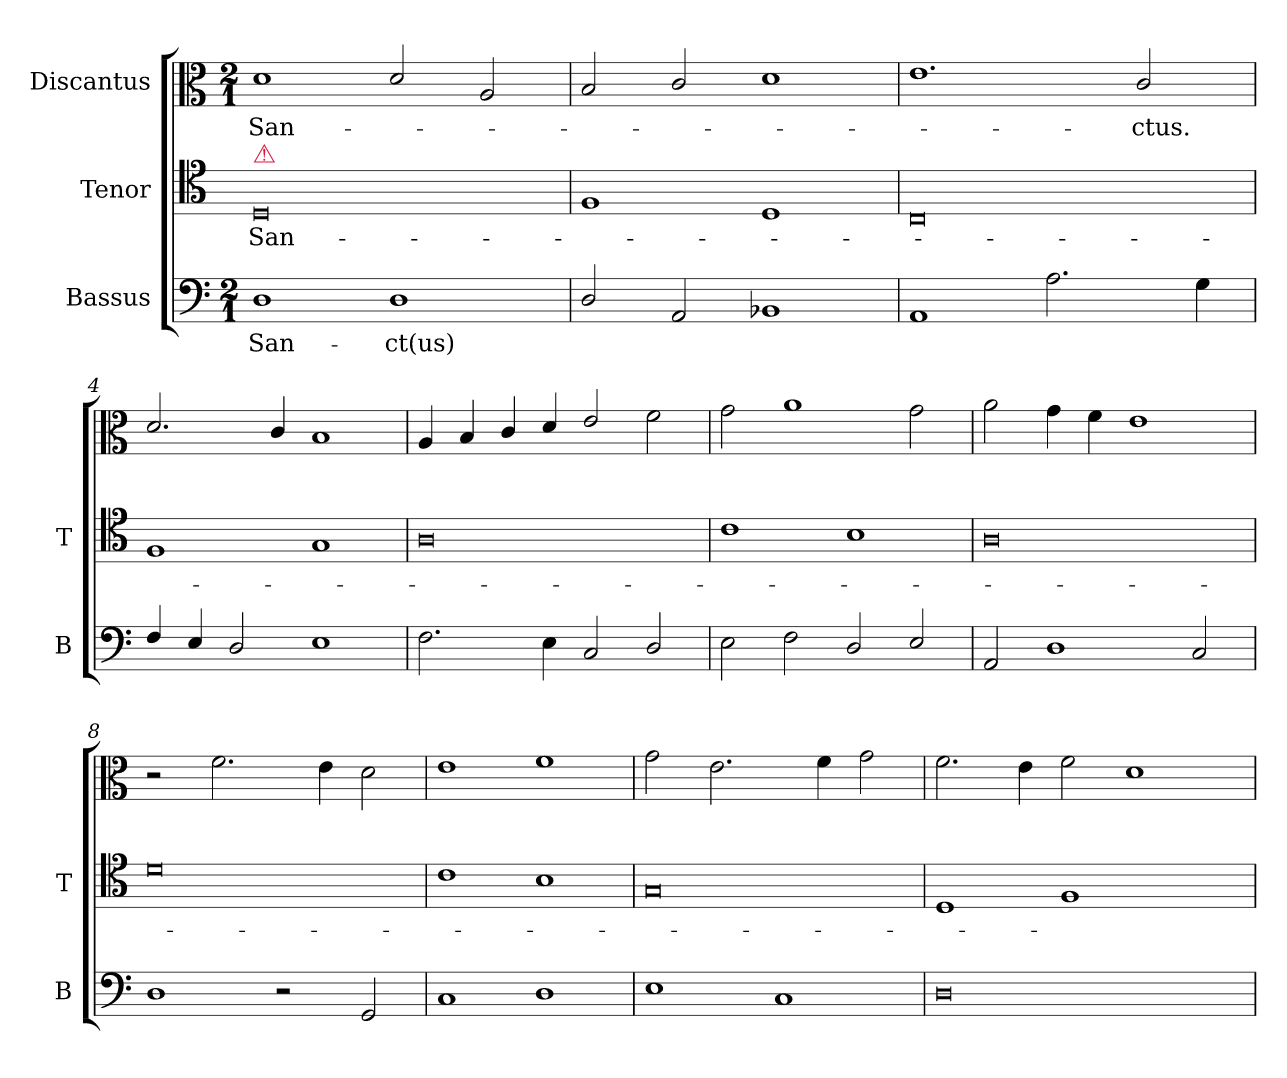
**kern	**text	**kern	**text	**kern	**text
*part3	*part3	*part2	*part2	*part1	*part1
*staff3	*staff3	*staff2	*staff2	*staff1	*staff1
*I"Bassus	*	*I"Tenor	*	*I"Discantus	*
*I'B	*	*I'T	*	*	*
*clefF4	*	*clefC4	*	*clefC3	*
*k[]	*	*k[]	*	*k[]	*
*D:dor	*	*D:dor	*	*D:dor	*
*M2/1	*	*	*	*M2/1	*
=1	=1	=1	=1	=1	=1
!	!	!LO:TX:a:color=crimson:t=⚠	!	!	!
1D	San-	0D	San-	1d	San-
1D	-ct(us)	.	.	2d/	.
.	.	.	.	2A/	.
=2	=2	=2	=2	=2	=2
2D/	.	1F	.	2B/	.
2AA/	.	.	.	2c/	.
1BB-X	.	1D	.	1d	.
=3	=3	=3	=3	=3	=3
1AA	.	0C	.	1.e	.
2.A\	.	.	.	.	.
.	.	.	.	2c/	-ctus.
4G\	.	.	.	.	.
=4	=4	=4	=4	=4	=4
4F/	.	1F	.	2.d/	.
4E/	.	.	.	.	.
2D/	.	.	.	.	.
.	.	.	.	4c/	.
1E	.	1G	.	1B	.
=5	=5	=5	=5	=5	=5
2.F\	.	0A	.	4A/	.
.	.	.	.	4B/	.
.	.	.	.	4c/	.
4E\	.	.	.	4d/	.
2C/	.	.	.	2e/	.
2D/	.	.	.	2f\	.
=6	=6	=6	=6	=6	=6
2E\	.	1c	.	2g\	.
2F\	.	.	.	1a	.
2D/	.	1B	.	.	.
2E/	.	.	.	2g\	.
=7	=7	=7	=7	=7	=7
2AA/	.	0A	.	2a\	.
1D	.	.	.	4g\	.
.	.	.	.	4f\	.
.	.	.	.	1e	.
2C/	.	.	.	.	.
=8	=8	=8	=8	=8	=8
1D	.	0d	.	2r	.
.	.	.	.	2.f\	.
2r	.	.	.	.	.
.	.	.	.	4e\	.
2GG/	.	.	.	2d\	.
=9	=9	=9	=9	=9	=9
1C	.	1c	.	1e	.
1D	.	1B	.	1f	.
=10	=10	=10	=10	=10	=10
1E	.	0G	.	2g\	.
.	.	.	.	2.e\	.
1C	.	.	.	.	.
.	.	.	.	4f\	.
.	.	.	.	2g\	.
=11	=11	=11	=11	=11	=11
0D	.	1D	.	2.f\	.
.	.	.	.	4e\	.
.	.	1F	.	2f\	.
.	.	.	.	1d	.
2ryy	.	2ryy	.	.	.
=	=	=	=	=	=
*-	*-	*-	*-	*-	*-
